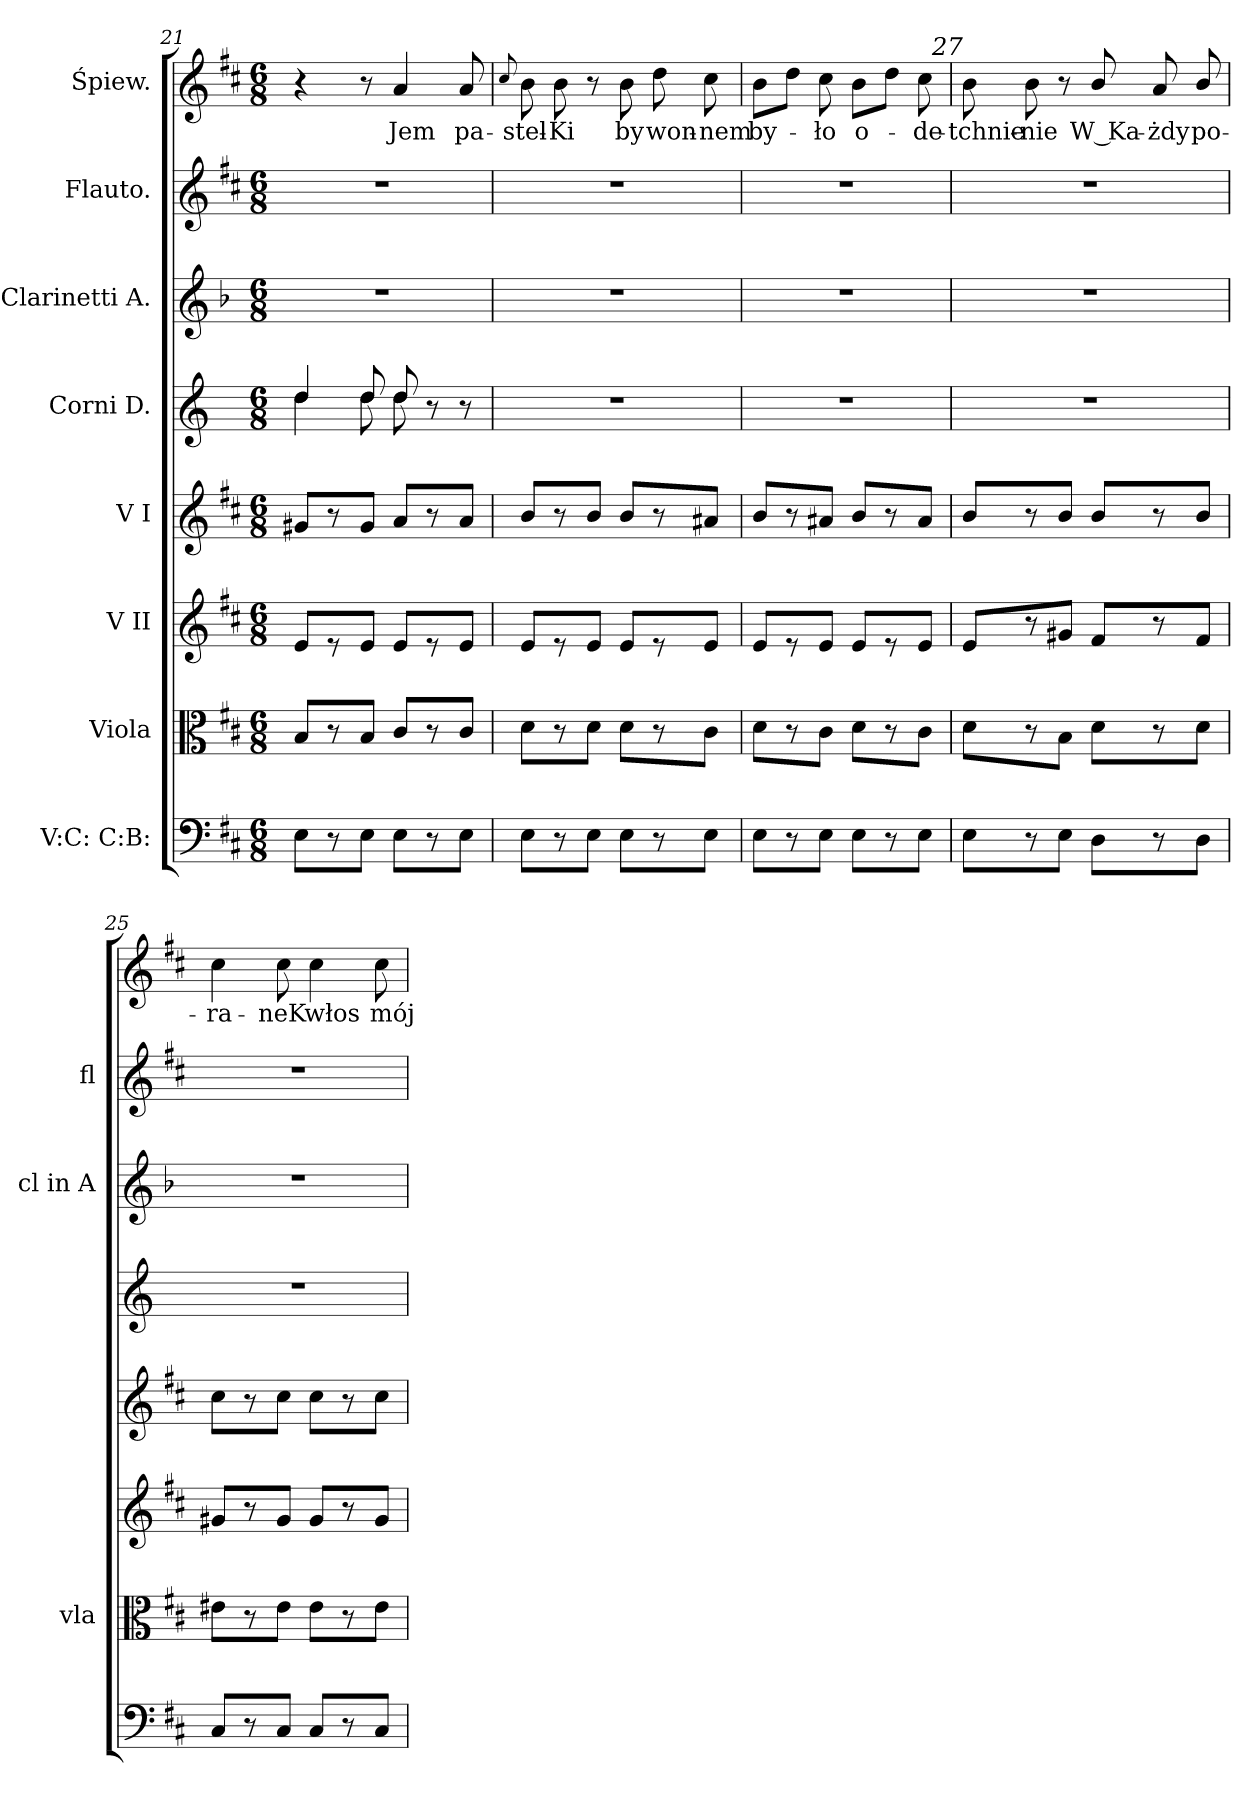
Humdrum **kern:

**kern	**kern	**kern	**kern	**kern	**kern	**kern	**kern	**text
*part8	*part7	*part6	*part5	*part4	*part3	*part2	*part1	*part1
*staff8	*staff7	*staff6	*staff5	*staff4	*staff3	*staff2	*staff1	*staff1
*I"V:C: C:B:	*I"Viola	*I"V II	*I"V I	*I"Corni D.	*I"Clarinetti A.	*I"Flauto.	*I"Śpiew.	*
*	*I'vla	*	*	*	*I'cl in A	*I'fl	*	*
*clefF4	*clefC3	*clefG2	*clefG2	*clefG2	*clefG2	*clefG2	*clefG2	*
*	*	*	*	*ITrd6c10	*ITrd2c3	*	*	*
*k[f#c#]	*k[f#c#]	*k[f#c#]	*k[f#c#]	*k[f#c#]	*k[f#c#]	*k[f#c#]	*k[f#c#]	*
*D:	*D:	*D:	*D:	*D:	*D:	*D:	*D:	*
*M6/8	*M6/8	*M6/8	*M6/8	*M6/8	*M6/8	*M6/8	*M6/8	*
=21	=21	=21	=21	=21	=21	=21	=21	=21
*	*	*	*	*^	*	*	*	*
8E\L	8B/L	8e/L	8g#X/L	4e/	4e\	2.r	2.r	4r	.
8r	8r	8r	8r	.	.	.	.	.	.
8E\J	8B/J	8e/J	8g#/J	8e/	8e\	.	.	8r	.
8E\L	8c#/L	8e/L	8a/L	8e/	8e\	.	.	4a/	Jem
8r	8r	8r	8r	8r	4ryy	.	.	.	.
8E\J	8c#/J	8e/J	8a/J	8r	.	.	.	8a/	pa-
*	*	*	*	*v	*v	*	*	*	*
=22	=22	=22	=22	=22	=22	=22	=22	=22
.	.	.	.	.	.	.	8qqcc#/	.
8E\L	8d\L	8e/L	8b/L	2.r	2.r	2.r	8b\	-stel-
8r	8r	8r	8r	.	.	.	8b\	-Ki
8E\J	8d\J	8e/J	8b/J	.	.	.	8r	.
8E\L	8d\L	8e/L	8b/L	.	.	.	8b\	by
8r	8r	8r	8r	.	.	.	8dd\	won-
8E\J	8c#\J	8e/J	8a#X/J	.	.	.	8cc#\	-nem
=23	=23	=23	=23	=23	=23	=23	=23	=23
8E\L	8d\L	8e/L	8b/L	2.r	2.r	2.r	8b\L	by-
8r	8r	8r	8r	.	.	.	8dd\J	.
8E\J	8c#\J	8e/J	8a#X/J	.	.	.	8cc#\	-ło
8E\L	8d\L	8e/L	8b/L	.	.	.	8b\L	o-
8r	8r	8r	8r	.	.	.	8dd\J	.
8E\J	8c#\J	8e/J	8a#/J	.	.	.	8cc#\	-de-
=24	=24	=24	=24	=24	=24	=24	=24	=24
!	!	!	!	!	!	!	!LO:TX:a:i:rj:t=27	!
8E\L	8d\L	8e/L	8b/L	2.r	2.r	2.r	8b\	-tchnie-
8r	8r	8r	8r	.	.	.	8b\	-nie
8E\J	8B\J	8g#X/J	8b/J	.	.	.	8r	.
8D\L	8d\L	8f#/L	8b/L	.	.	.	8b/	W Ka-
8r	8r	8r	8r	.	.	.	8a/	-żdy
8D\J	8d\J	8f#/J	8b/J	.	.	.	8b/	po-
=25	=25	=25	=25	=25	=25	=25	=25	=25
8C#/L	8e#X\L	8g#X/L	8cc#\L	2.r	2.r	2.r	4cc#\	-ra-
8r	8r	8r	8r	.	.	.	.	.
8C#/J	8e#\J	8g#/J	8cc#\J	.	.	.	8cc#\	-neK
8C#/L	8e#\L	8g#/L	8cc#\L	.	.	.	4cc#\	włos
8r	8r	8r	8r	.	.	.	.	.
8C#/J	8e#\J	8g#/J	8cc#\J	.	.	.	8cc#\	mój
=	=	=	=	=	=	=	=	=
*-	*-	*-	*-	*-	*-	*-	*-	*-
